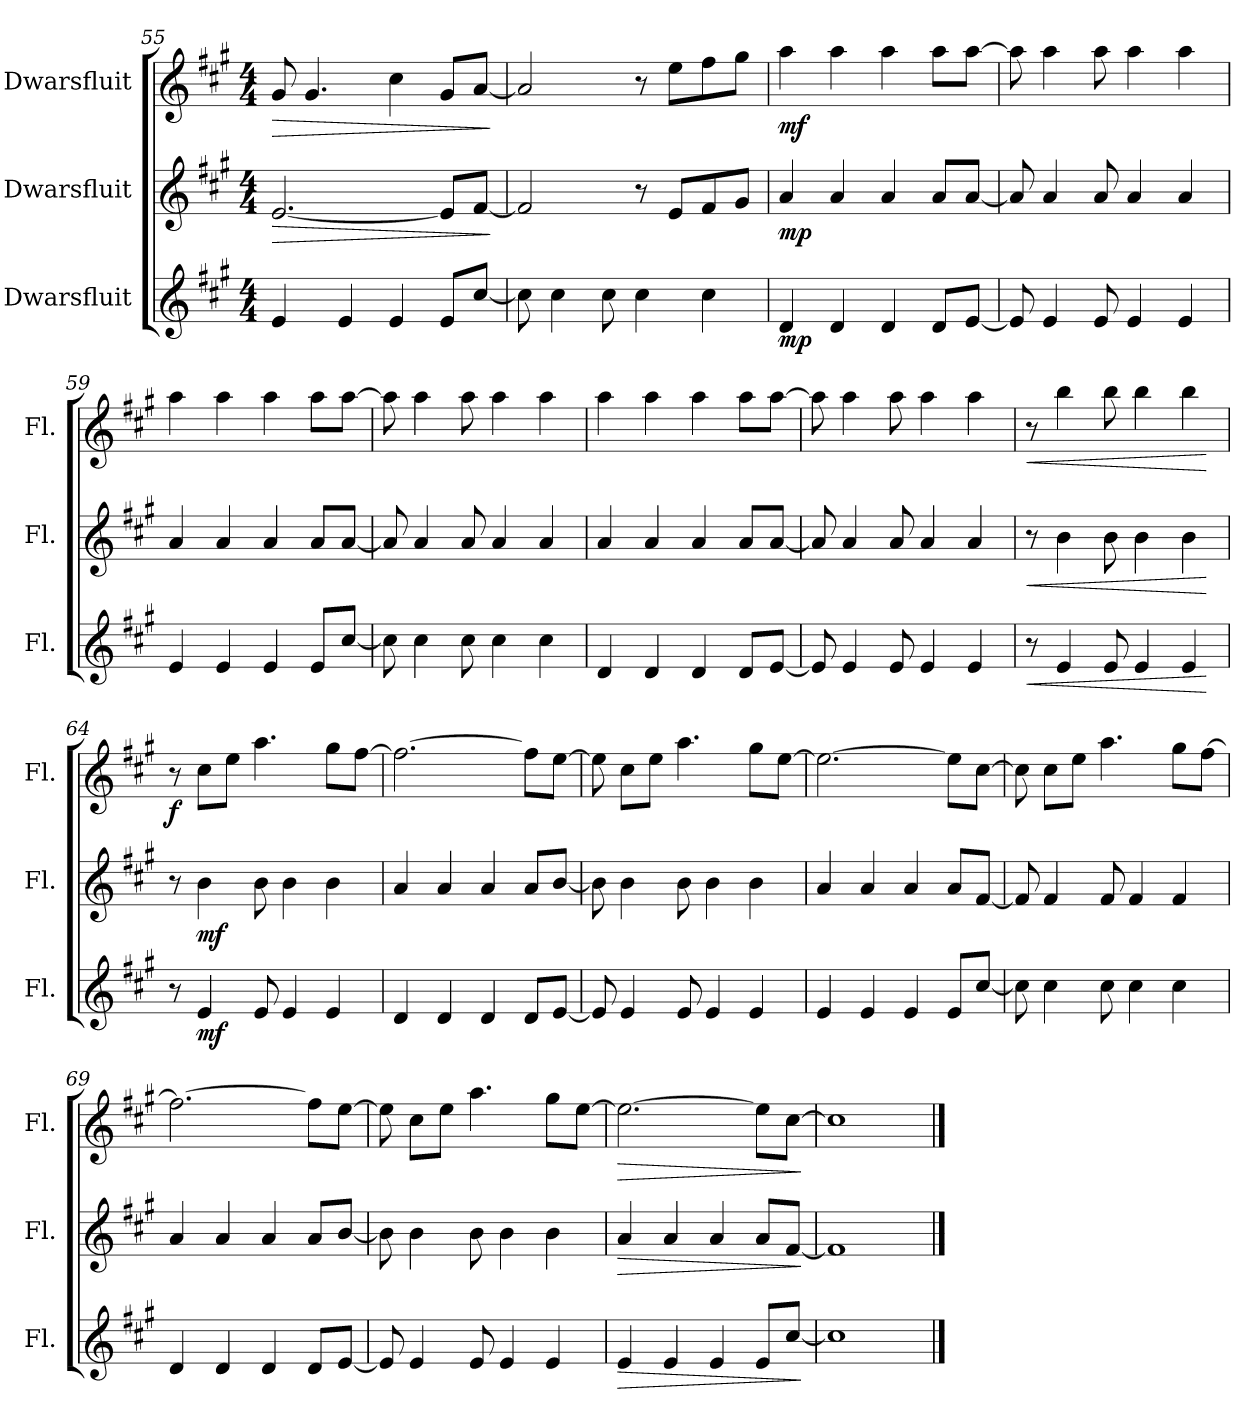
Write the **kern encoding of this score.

**kern	**dynam	**kern	**dynam	**kern	**dynam
*part3	*part3	*part2	*part2	*part1	*part1
*staff3	*staff3	*staff2	*staff2	*staff1	*staff1
*I"Dwarsfluit	*	*I"Dwarsfluit	*	*I"Dwarsfluit	*
*I'Fl.	*	*I'Fl.	*	*I'Fl.	*
*clefG2	*	*clefG2	*	*clefG2	*
*k[f#c#g#]	*	*k[f#c#g#]	*	*k[f#c#g#]	*
*M4/4	*	*M4/4	*	*M4/4	*
=55	=55	=55	=55	=55	=55
!	!	!	!LO:HP:b	!	!LO:HP:b
4e/	.	[2.e/	>	8g#/	>
.	.	.	.	4.g#/	.
4e/	.	.	.	.	.
4e/	.	.	.	4cc#\	.
8e/L	.	8e/L]	.	8g#/L	.
[8cc#/J	.	[8f#/J	.	[8a/J	.
.	.	.	]	.	]
=56	=56	=56	=56	=56	=56
8cc#\]	.	2f#/]	.	2a/]	.
4cc#\	.	.	.	.	.
8cc#\	.	.	.	.	.
4cc#\	.	8r	.	8r	.
.	.	8e/L	.	8ee\L	.
4cc#\	.	8f#/	.	8ff#\	.
.	.	8g#/J	.	8gg#\J	.
!!LO:LB:g=z
=57	=57	=57	=57	=57	=57
!	!LO:DY:b	!	!LO:DY:b	!	!LO:DY:b
4d/	mp	4a/	mp	4aa\	mf
4d/	.	4a/	.	4aa\	.
4d/	.	4a/	.	4aa\	.
8d/L	.	8a/L	.	8aa\L	.
[8e/J	.	[8a/J	.	[8aa\J	.
=58	=58	=58	=58	=58	=58
8e/]	.	8a/]	.	8aa\]	.
4e/	.	4a/	.	4aa\	.
8e/	.	8a/	.	8aa\	.
4e/	.	4a/	.	4aa\	.
4e/	.	4a/	.	4aa\	.
=59	=59	=59	=59	=59	=59
4e/	.	4a/	.	4aa\	.
4e/	.	4a/	.	4aa\	.
4e/	.	4a/	.	4aa\	.
8e/L	.	8a/L	.	8aa\L	.
[8cc#/J	.	[8a/J	.	[8aa\J	.
=60	=60	=60	=60	=60	=60
8cc#\]	.	8a/]	.	8aa\]	.
4cc#\	.	4a/	.	4aa\	.
8cc#\	.	8a/	.	8aa\	.
4cc#\	.	4a/	.	4aa\	.
4cc#\	.	4a/	.	4aa\	.
=61	=61	=61	=61	=61	=61
4d/	.	4a/	.	4aa\	.
4d/	.	4a/	.	4aa\	.
4d/	.	4a/	.	4aa\	.
8d/L	.	8a/L	.	8aa\L	.
[8e/J	.	[8a/J	.	[8aa\J	.
!!LO:LB:g=z
=62	=62	=62	=62	=62	=62
8e/]	.	8a/]	.	8aa\]	.
4e/	.	4a/	.	4aa\	.
8e/	.	8a/	.	8aa\	.
4e/	.	4a/	.	4aa\	.
4e/	.	4a/	.	4aa\	.
=63	=63	=63	=63	=63	=63
!	!LO:HP:b	!	!LO:HP:b	!	!LO:HP:b
8r	<	8r	<	8r	<
4e/	.	4b\	.	4bb\	.
8e/	.	8b\	.	8bb\	.
4e/	.	4b\	.	4bb\	.
4e/	.	4b\	.	4bb\	.
.	[	.	[	.	[
=64	=64	=64	=64	=64	=64
!	!	!	!	!	!LO:DY:b
8r	.	8r	.	8r	f
!	!LO:DY:b	!	!LO:DY:b	!	!
4e/	mf	4b\	mf	8cc#\L	.
.	.	.	.	8ee\J	.
8e/	.	8b\	.	4.aa\	.
4e/	.	4b\	.	.	.
4e/	.	4b\	.	8gg#\L	.
.	.	.	.	[8ff#\J	.
=65	=65	=65	=65	=65	=65
4d/	.	4a/	.	2.ff#\_	.
4d/	.	4a/	.	.	.
4d/	.	4a/	.	.	.
8d/L	.	8a/L	.	8ff#\L]	.
[8e/J	.	[8b/J	.	[8ee\J	.
=66	=66	=66	=66	=66	=66
8e/]	.	8b\]	.	8ee\]	.
4e/	.	4b\	.	8cc#\L	.
.	.	.	.	8ee\J	.
8e/	.	8b\	.	4.aa\	.
4e/	.	4b\	.	.	.
4e/	.	4b\	.	8gg#\L	.
.	.	.	.	[8ee\J	.
=67	=67	=67	=67	=67	=67
4e/	.	4a/	.	2.ee\_	.
4e/	.	4a/	.	.	.
4e/	.	4a/	.	.	.
8e/L	.	8a/L	.	8ee\L]	.
[8cc#/J	.	[8f#/J	.	[8cc#\J	.
!!LO:PB:g=z
=68	=68	=68	=68	=68	=68
8cc#\]	.	8f#/]	.	8cc#\]	.
4cc#\	.	4f#/	.	8cc#\L	.
.	.	.	.	8ee\J	.
8cc#\	.	8f#/	.	4.aa\	.
4cc#\	.	4f#/	.	.	.
4cc#\	.	4f#/	.	8gg#\L	.
.	.	.	.	[8ff#\J	.
=69	=69	=69	=69	=69	=69
4d/	.	4a/	.	2.ff#\_	.
4d/	.	4a/	.	.	.
4d/	.	4a/	.	.	.
8d/L	.	8a/L	.	8ff#\L]	.
[8e/J	.	[8b/J	.	[8ee\J	.
=70	=70	=70	=70	=70	=70
8e/]	.	8b\]	.	8ee\]	.
4e/	.	4b\	.	8cc#\L	.
.	.	.	.	8ee\J	.
8e/	.	8b\	.	4.aa\	.
4e/	.	4b\	.	.	.
4e/	.	4b\	.	8gg#\L	.
.	.	.	.	[8ee\J	.
=71	=71	=71	=71	=71	=71
!	!LO:HP:b	!	!LO:HP:b	!	!LO:HP:b
4e/	>	4a/	>	2.ee\_	>
4e/	.	4a/	.	.	.
4e/	.	4a/	.	.	.
8e/L	.	8a/L	.	8ee\L]	.
[8cc#/J	.	[8f#/J	.	[8cc#\J	.
.	]	.	]	.	]
=72	=72	=72	=72	=72	=72
1cc#]	.	1f#]	.	1cc#]	.
==	==	==	==	==	==
*-	*-	*-	*-	*-	*-
